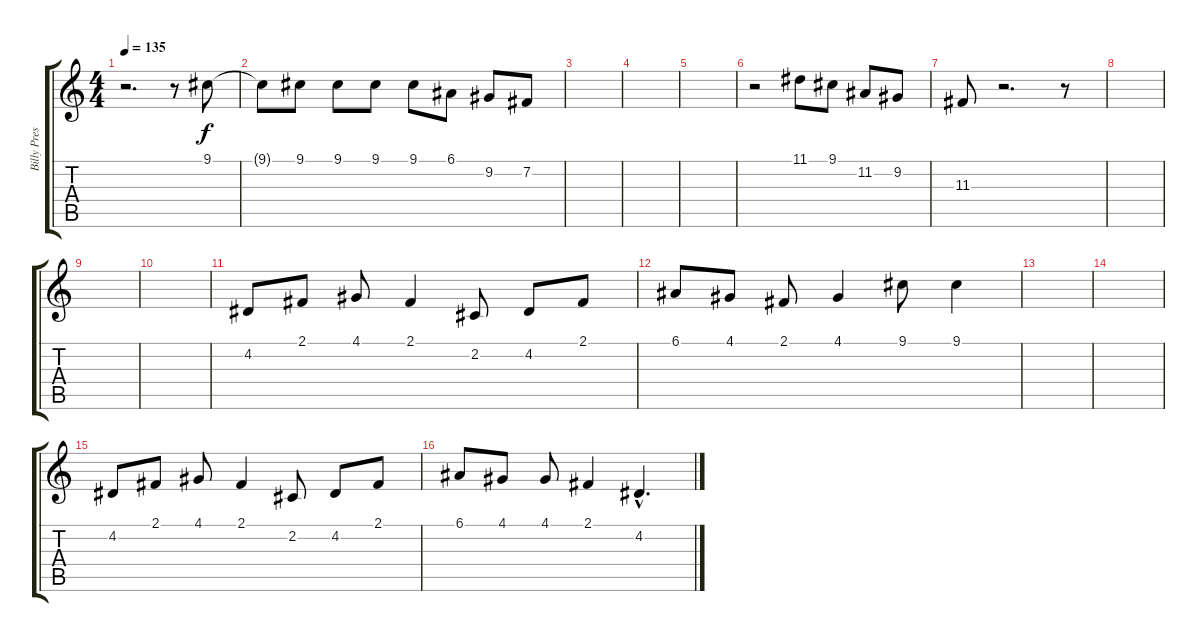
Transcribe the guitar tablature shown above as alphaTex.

\track ("Billy Preston" "Billy Pres") {instrument electricgrandpiano}
\staff {score tabs}
\tuning (E4 B3 G3 D3 A2 E2) {hide}
\ts (4 4)
\tempo 135
\clef g2
\ks c
r.2{d dy f} r.8 9.1.8 |
9.1{t}.8 9.1.8 9.1.8 9.1.8 9.1.8 6.1.8 9.2.8 7.2.8 |
|
|
|
r.2 11.1.8 9.1.8 11.2.8 9.2.8 |
11.3.8 r.2{d} r.8 |
|
|
|
4.2.8{volume 9} 2.1.8 4.1.8 2.1.4 2.2.8 4.2.8 2.1.8 |
6.1.8 4.1.8 2.1.8 4.1.4 9.1.8 9.1.4 |
|
|
4.2.8 2.1.8 4.1.8 2.1.4 2.2.8 4.2.8 2.1.8 |
6.1.8 4.1.8 4.1.8 2.1.4 4.2{hac}.4{d}
